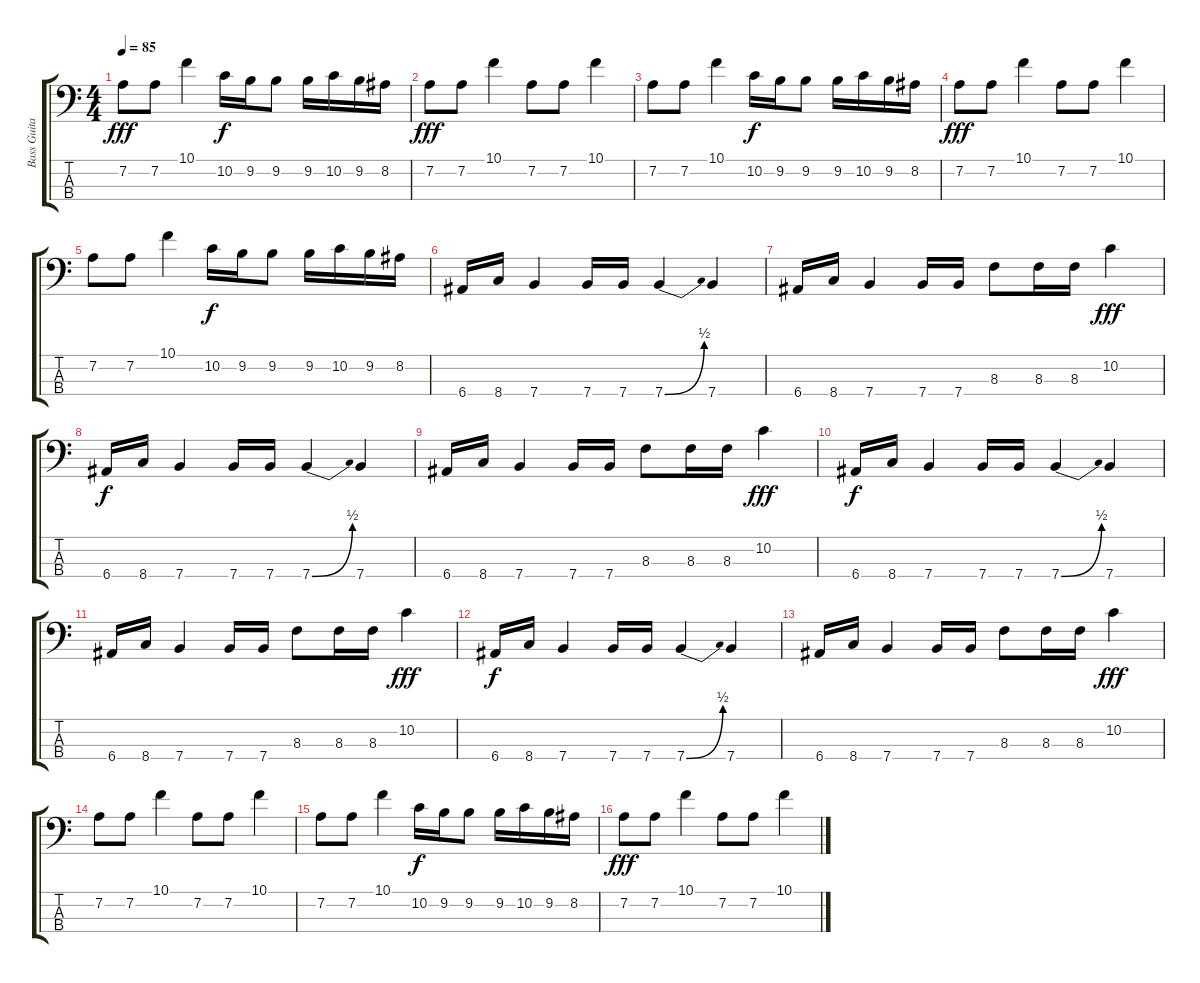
\track ("Bass Guitar" "Bass Guita") {instrument electricbassfinger}
\staff {score tabs}
\tuning (G2 D2 A1 E1) {hide}
\ts (4 4)
\tempo 85
\clef f4
\ks c
7.2.8{dy fff} 7.2.8 10.1.4 10.2.16{dy f} 9.2.16 9.2.8 9.2.16 10.2.16 9.2.16 8.2.16 |
7.2.8{dy fff} 7.2.8 10.1.4 7.2.8 7.2.8 10.1.4 |
7.2.8 7.2.8 10.1.4 10.2.16{dy f} 9.2.16 9.2.8 9.2.16 10.2.16 9.2.16 8.2.16 |
7.2.8{dy fff} 7.2.8 10.1.4 7.2.8 7.2.8 10.1.4 |
7.2.8 7.2.8 10.1.4 10.2.16{dy f} 9.2.16 9.2.8 9.2.16 10.2.16 9.2.16 8.2.16 |
6.4.16 8.4.16 7.4.4 7.4.16 7.4.16 7.4{be (bend 0 0 60 2)}.4 7.4.4 |
6.4.16 8.4.16 7.4.4 7.4.16 7.4.16 8.3.8 8.3.16 8.3.16 10.2.4{dy fff} |
6.4.16{dy f} 8.4.16 7.4.4 7.4.16 7.4.16 7.4{be (bend 0 0 60 2)}.4 7.4.4 |
6.4.16 8.4.16 7.4.4 7.4.16 7.4.16 8.3.8 8.3.16 8.3.16 10.2.4{dy fff} |
6.4.16{dy f} 8.4.16 7.4.4 7.4.16 7.4.16 7.4{be (bend 0 0 60 2)}.4 7.4.4 |
6.4.16 8.4.16 7.4.4 7.4.16 7.4.16 8.3.8 8.3.16 8.3.16 10.2.4{dy fff} |
6.4.16{dy f} 8.4.16 7.4.4 7.4.16 7.4.16 7.4{be (bend 0 0 60 2)}.4 7.4.4 |
6.4.16 8.4.16 7.4.4 7.4.16 7.4.16 8.3.8 8.3.16 8.3.16 10.2.4{dy fff} |
7.2.8 7.2.8 10.1.4 7.2.8 7.2.8 10.1.4 |
7.2.8 7.2.8 10.1.4 10.2.16{dy f} 9.2.16 9.2.8 9.2.16 10.2.16 9.2.16 8.2.16 |
7.2.8{dy fff} 7.2.8 10.1.4 7.2.8 7.2.8 10.1.4
